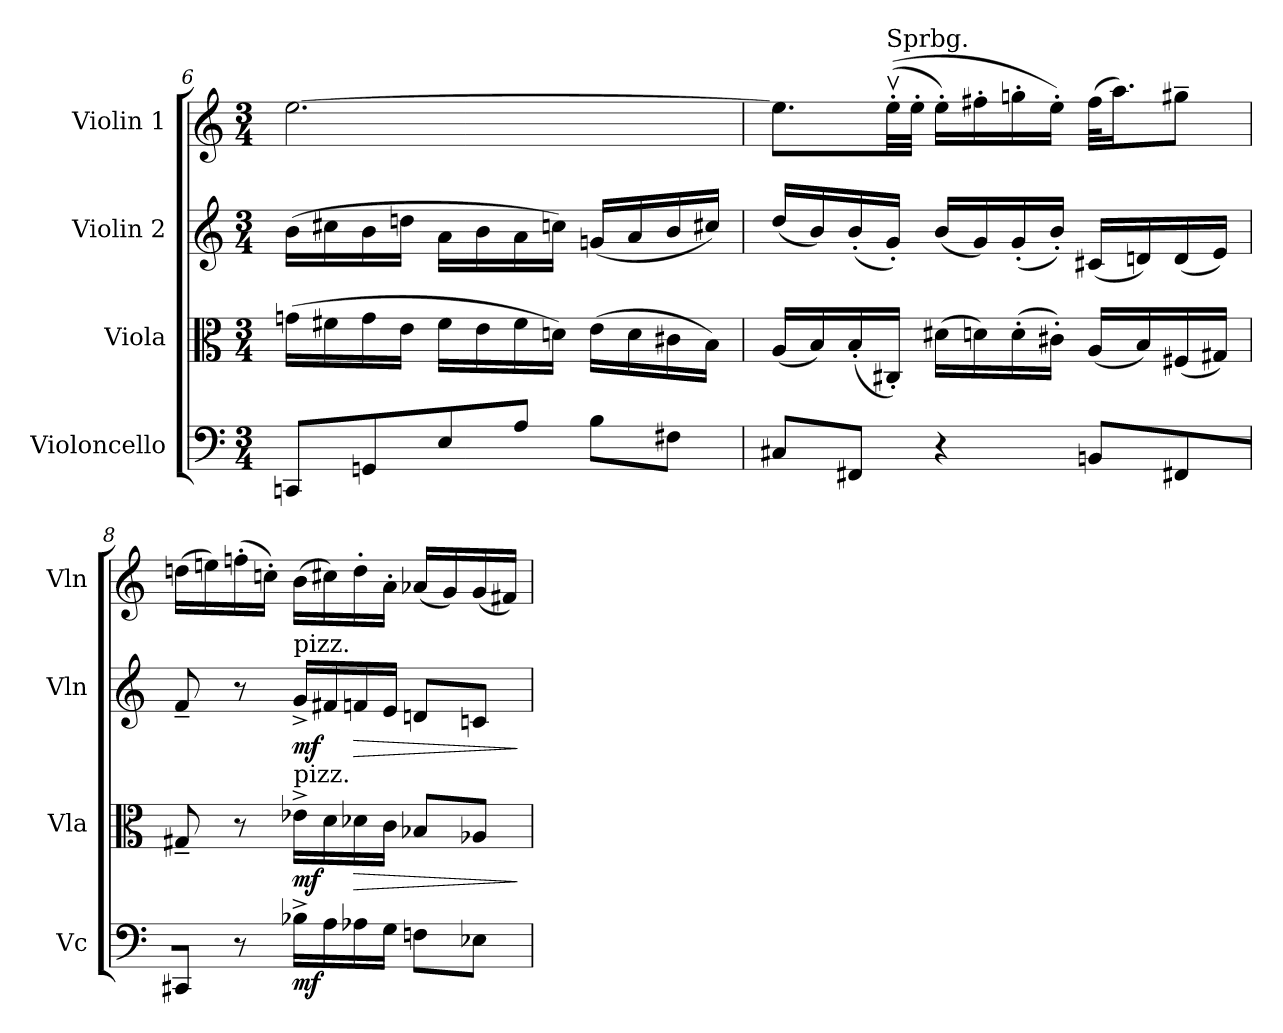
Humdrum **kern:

**kern	**dynam	**kern	**dynam	**kern	**dynam	**kern
*part4	*part4	*part3	*part3	*part2	*part2	*part1
*staff4	*staff4	*staff3	*staff3	*staff2	*staff2	*staff1
*I"Violoncello	*	*I"Viola	*	*I"Violin 2	*	*I"Violin 1
*I'Vc	*	*I'Vla	*	*I'Vln	*	*I'Vln
*clefF4	*	*clefC3	*	*clefG2	*	*clefG2
*k[]	*	*k[]	*	*k[]	*	*k[]
*M3/4	*	*M3/4	*	*M3/4	*	*M3/4
=6	=6	=6	=6	=6	=6	=6
8CCn/L	.	(16gn\LL	.	(16b\LL	.	[2.ee\
.	.	16f#X\	.	16cc#X\	.	.
8GGn/	.	16g\	.	16b\	.	.
.	.	16e\JJ	.	16ddn\JJ	.	.
8E/	.	16f#\LL	.	16a\LL	.	.
.	.	16e\	.	16b\	.	.
8A/J	.	16f#\	.	16a\	.	.
.	.	16dn\JJ)	.	16ccn\JJ)	.	.
8B\L	.	(16e\LL	.	(16gn/LL	.	.
.	.	16d\	.	16a/	.	.
8F#X\J	.	16c#X\	.	16b/	.	.
.	.	16B\JJ)	.	16cc#X/JJ)	.	.
!!LO:LB:g=z
=7	=7	=7	=7	=7	=7	=7
8C#X/L	.	(16A/LL	.	(16dd/LL	.	8.ee\L]
.	.	16B/)	.	16b/)	.	.
8FF#X/J	.	(16B'/	.	(16b'/	.	.
!	!	!	!	!	!	!LO:TX:a:t=Sprbg.
.	.	16C#X'/JJ)	.	16g'/JJ)	.	((32eev'\LL
.	.	.	.	.	.	32ee'\JJJ
4r	.	(16d#X\LL	.	(16b/LL	.	16ee'\LL)
.	.	16dn\)	.	16g/)	.	16ff#X'\
.	.	(16d'\	.	(16g'/	.	16ggn'\
.	.	16c#X'\JJ)	.	16b'/JJ)	.	16ee'\JJ)
8BBn/L	.	(16A/LL	.	(16c#X/LL	.	(32ff#\KLL
.	.	.	.	.	.	16.aa\J)
.	.	16B/)	.	16dn/)	.	.
8FF#X/	.	(16F#X/	.	(16d/	.	8gg#X~\J
.	.	16G#X/JJ)	.	16e/JJ)	.	.
=8	=8	=8	=8	=8	=8	=8
8CC#X/J	.	8G#X~/	.	8f~/	.	(16ddn\LL
.	.	.	.	.	.	16een\)
8r	.	8r	.	8r	.	(16ffn'\
.	.	.	.	.	.	16ccn'\JJ)
!	!	!	!	!LO:TX:a:t=pizz.	!	!
!	!	!LO:TX:a:t=pizz.	!	!	!	!
!	!LO:DY:b	!	!LO:DY:b	!	!LO:DY:b	!
16B-X^\LL	mf	16e-X^\LL	mf	16g^/LL	mf	(16b\LL
16A\	.	16d\	.	16f#X/	.	16cc#X\)
!	!	!	!LO:HP:b	!	!LO:HP:b	!
16A-X\	.	16d-X\	>	16fn/	>	16dd'\
16G\JJ	.	16c\JJ	.	16e/JJ	.	16a'\JJ
8Fn\L	.	8B-X/L	.	8dn/L	.	(16a-X/LL
.	.	.	.	.	.	16g/)
8E-X\J	.	8A-X/J	.	8cn/J	.	(16g/
.	.	.	.	.	.	16f#X/JJ)
.	.	.	]	.	]	.
=	=	=	=	=	=	=
*-	*-	*-	*-	*-	*-	*-
